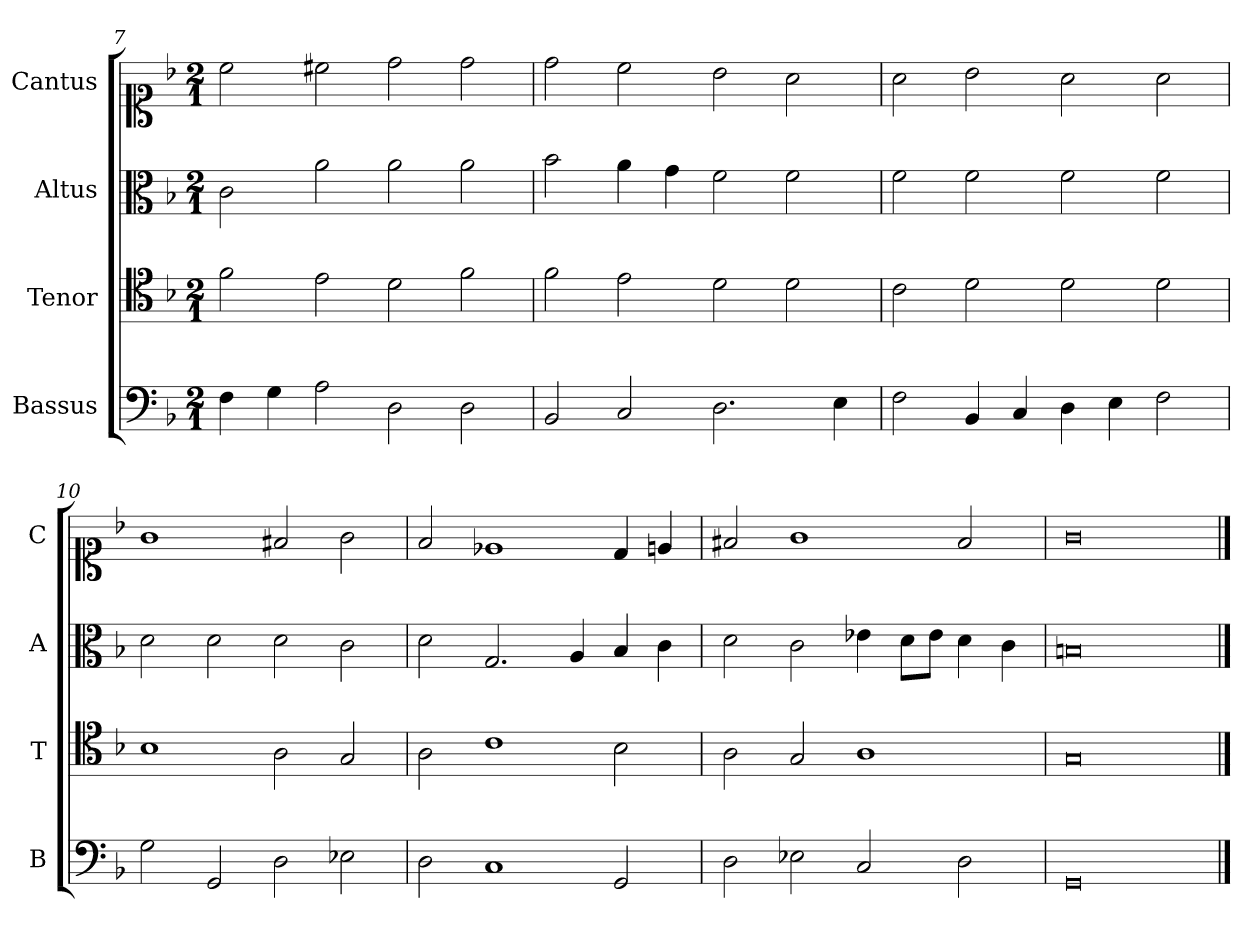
**kern	**kern	**kern	**kern
*part4	*part3	*part2	*part1
*staff4	*staff3	*staff2	*staff1
*I"Bassus	*I"Tenor	*I"Altus	*I"Cantus
*I'B	*I'T	*I'A	*I'C
*clefF4	*clefC4	*clefC3	*clefC1
*k[b-]	*k[b-]	*k[b-]	*k[b-]
*M2/1	*M2/1	*M2/1	*M2/1
=7	=7	=7	=7
4F	2f	2c	2cc
4G	.	.	.
2A	2e	2a	2cc#X
2D	2d	2a	2dd
2D	2f	2a	2dd
=8	=8	=8	=8
2BB-	2f	2b-	2dd
2C	2e	4a	2cc
.	.	4g	.
2.D	2d	2f	2b-
.	2d	2f	2a
4E	.	.	.
=9	=9	=9	=9
2F	2c	2f	2a
4BB-	2d	2f	2b-
4C	.	.	.
4D	2d	2f	2a
4E	.	.	.
2F	2d	2f	2a
=10	=10	=10	=10
2G	1B-	2d	1g
2GG	.	2d	.
2D	2A	2d	2f#X
2E-X	2G	2c	2g
=11	=11	=11	=11
2D	2A	2d	2f
1C	1c	2.G	1e-X
.	.	4A	.
2GG	2B-	4B-	4d
.	.	4c	4en
=12	=12	=12	=12
2D	2A	2d	2f#X
2E-X	2G	2c	1g
2C	1A	4e-X	.
.	.	8d\L	.
.	.	8e-\J	.
2D	.	4d	2f#
.	.	4c	.
=13	=13	=13	=13
0GG	0G	0Bn	0g
==	==	==	==
*-	*-	*-	*-
